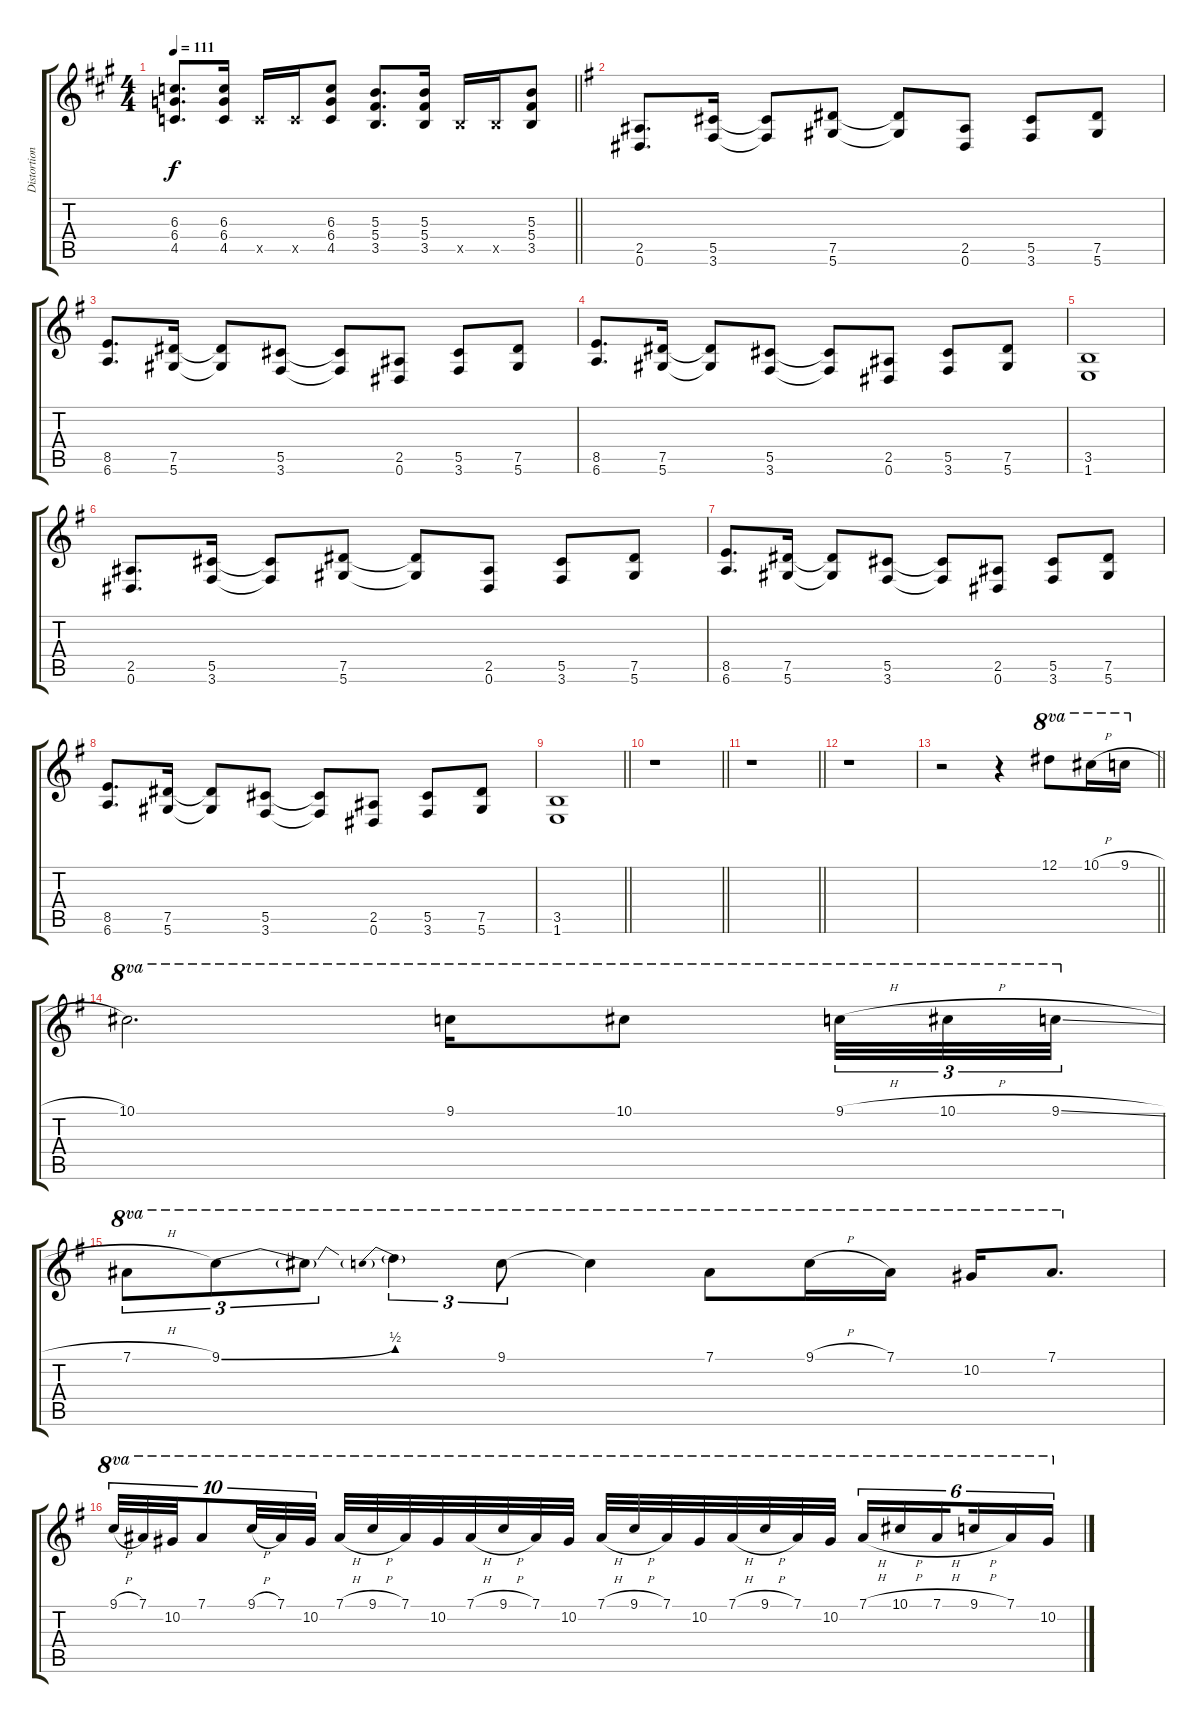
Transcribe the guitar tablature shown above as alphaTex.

\track ("Distortion" "Distortion") {instrument distortionguitar}
\staff {score tabs}
\tuning (Eb4 Bb3 Gb3 Db3 Ab2 Eb2) {hide}
\ts (4 4)
\tempo 111
\clef g2
\barLineRight lightlight
\ks a
(6.3 6.4 4.5).8{d dy f} (6.3 6.4 4.5).16 4.5{x}.16 4.5{x}.16 (6.3 6.4 4.5).8 (5.3 5.4 3.5).8{d} (5.3 5.4 3.5).16 3.5{x}.16 3.5{x}.16 (5.3 5.4 3.5).8 |
\ks g
(2.5 0.6).8{d} (5.5 3.6).16 (5.5{t} 3.6{t}).8 (7.5 5.6).8 (7.5{t} 5.6{t}).8 (2.5 0.6).8 (5.5 3.6).8 (7.5 5.6).8 |
(8.5 6.6).8{d} (7.5 5.6).16 (7.5{t} 5.6{t}).8 (5.5 3.6).8 (5.5{t} 3.6{t}).8 (2.5 0.6).8 (5.5 3.6).8 (7.5 5.6).8 |
(8.5 6.6).8{d} (7.5 5.6).16 (7.5{t} 5.6{t}).8 (5.5 3.6).8 (5.5{t} 3.6{t}).8 (2.5 0.6).8 (5.5 3.6).8 (7.5 5.6).8 |
(3.5 1.6).1 |
(2.5 0.6).8{d} (5.5 3.6).16 (5.5{t} 3.6{t}).8 (7.5 5.6).8 (7.5{t} 5.6{t}).8 (2.5 0.6).8 (5.5 3.6).8 (7.5 5.6).8 |
(8.5 6.6).8{d} (7.5 5.6).16 (7.5{t} 5.6{t}).8 (5.5 3.6).8 (5.5{t} 3.6{t}).8 (2.5 0.6).8 (5.5 3.6).8 (7.5 5.6).8 |
(8.5 6.6).8{d} (7.5 5.6).16 (7.5{t} 5.6{t}).8 (5.5 3.6).8 (5.5{t} 3.6{t}).8 (2.5 0.6).8 (5.5 3.6).8 (7.5 5.6).8 |
\barLineRight lightlight
(3.5 1.6).1 |
\section ("" " ")
\barLineRight lightlight
r.1 |
\section ("" " ")
\barLineRight lightlight
r.1 |
\section ("" " ")
r.1 |
\barLineRight lightlight
r.2 r.4 12.1.8{ot 8va} 10.1{h}.16{ot 8va} 9.1{h}.16{ot 8va} |
\section ("" " ")
10.1.2{d ot 8va} 9.1.16{ot 8va} 10.1.8{ot 8va} 9.1{h}.32{tu (3 2) ot 8va} 10.1{h}.32{tu (3 2) ot 8va} 9.1{sl}.32{tu (3 2) ot 8va} |
7.1{h}.8{tu (3 2) ot 8va} 9.1{be (bend 0 0 60 2)}.8{tu (3 2) ot 8va} 9.1{t}.8{tu (3 2) ot 8va} 9.1{be (prebend 0 4 60 4) t}.4{tu (3 2) ot 8va} 9.1.8{tu (3 2) ot 8va} 9.1{t}.4{ot 8va} 7.1.8{ot 8va} 9.1{h}.16{ot 8va} 7.1.16{ot 8va} 10.2.16{ot 8va} 7.1.8{d ot 8va} |
9.1{h}.32{tu (10 8) ot 8va} 7.1.32{tu (10 8) ot 8va} 10.2.32{tu (10 8) ot 8va} 7.1.8{tu (10 8) ot 8va} 9.1{h}.32{tu (10 8) ot 8va} 7.1.32{tu (10 8) ot 8va} 10.2.32{tu (10 8) ot 8va} 7.1{h}.32{ot 8va} 9.1{h}.32{ot 8va} 7.1.32{ot 8va} 10.2.32{ot 8va} 7.1{h}.32{ot 8va} 9.1{h}.32{ot 8va} 7.1.32{ot 8va} 10.2.32{ot 8va} 7.1{h}.32{ot 8va} 9.1{h}.32{ot 8va} 7.1.32{ot 8va} 10.2.32{ot 8va} 7.1{h}.32{ot 8va} 9.1{h}.32{ot 8va} 7.1.32{ot 8va} 10.2.32{ot 8va} 7.1{h}.16{tu (6 4) ot 8va} 10.1{h}.16{tu (6 4) ot 8va} 7.1{h}.16{tu (6 4) ot 8va beam splitsecondary} 9.1{h}.16{tu (6 4) ot 8va} 7.1.16{tu (6 4) ot 8va} 10.2.16{tu (6 4) ot 8va}
